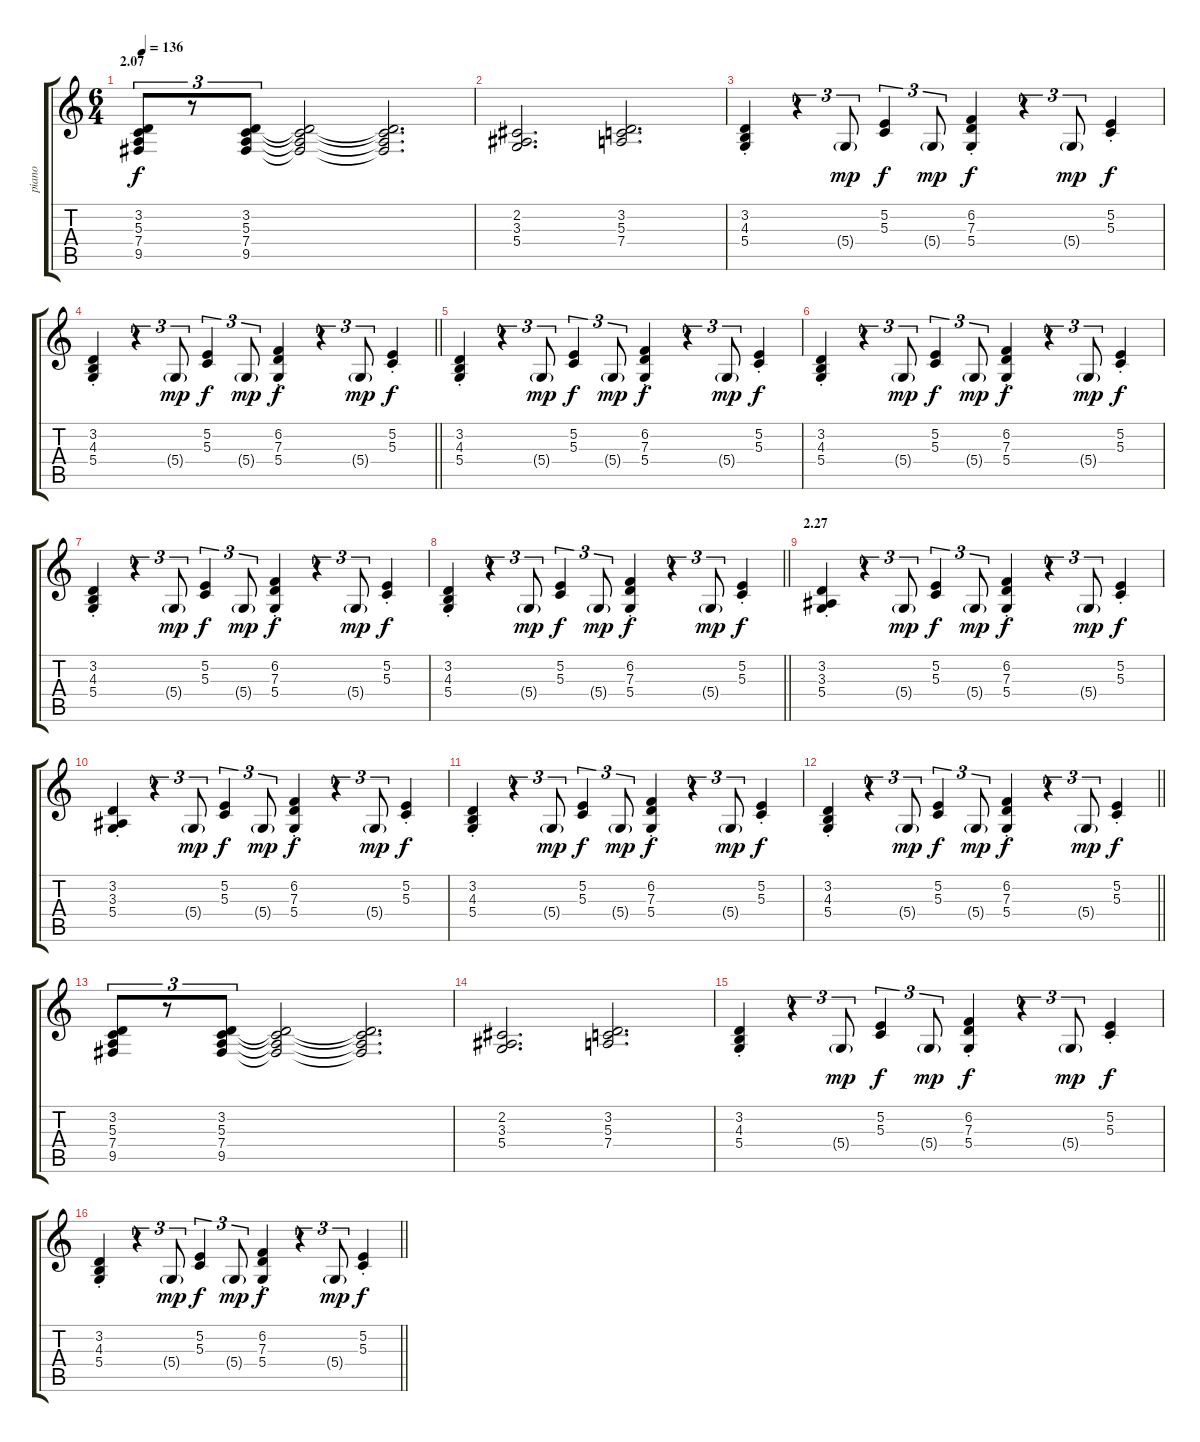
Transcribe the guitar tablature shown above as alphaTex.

\track ("piano" "piano") {instrument acousticgrandpiano}
\staff {score tabs}
\tuning (E4 B3 G3 D3 A2 E2) {hide}
\ts (6 4)
\section ("" "2.07")
\tempo 136
\clef g2
\ks c
(3.2 5.3 7.4 9.5).8{tu (3 2) dy f} r.8{tu (3 2)} (3.2 5.3 7.4 9.5).8{tu (3 2)} (3.2{t} 5.3{t} 7.4{t} 9.5{t}).2 (3.2{t} 5.3{t} 7.4{t} 9.5{t}).2{d} |
(2.2 3.3 5.4).2{d} (3.2 5.3 7.4).2{d} |
(3.2{st} 4.3{st} 5.4{st}).4 r.4{tu (3 2)} 5.4{g}.8{tu (3 2) dy mp} (5.2 5.3).4{tu (3 2) dy f} 5.4{g}.8{tu (3 2) dy mp} (6.2{st} 7.3{st} 5.4{st}).4{dy f} r.4{tu (3 2)} 5.4{g}.8{tu (3 2) dy mp} (5.2{st} 5.3{st}).4{dy f} |
\barLineRight lightlight
(3.2{st} 4.3{st} 5.4{st}).4 r.4{tu (3 2)} 5.4{g}.8{tu (3 2) dy mp} (5.2 5.3).4{tu (3 2) dy f} 5.4{g}.8{tu (3 2) dy mp} (6.2{st} 7.3{st} 5.4{st}).4{dy f} r.4{tu (3 2)} 5.4{g}.8{tu (3 2) dy mp} (5.2{st} 5.3{st}).4{dy f} |
(3.2{st} 4.3{st} 5.4{st}).4 r.4{tu (3 2)} 5.4{g}.8{tu (3 2) dy mp} (5.2 5.3).4{tu (3 2) dy f} 5.4{g}.8{tu (3 2) dy mp} (6.2{st} 7.3{st} 5.4{st}).4{dy f} r.4{tu (3 2)} 5.4{g}.8{tu (3 2) dy mp} (5.2{st} 5.3{st}).4{dy f} |
(3.2{st} 4.3{st} 5.4{st}).4 r.4{tu (3 2)} 5.4{g}.8{tu (3 2) dy mp} (5.2 5.3).4{tu (3 2) dy f} 5.4{g}.8{tu (3 2) dy mp} (6.2{st} 7.3{st} 5.4{st}).4{dy f} r.4{tu (3 2)} 5.4{g}.8{tu (3 2) dy mp} (5.2{st} 5.3{st}).4{dy f} |
(3.2{st} 4.3{st} 5.4{st}).4 r.4{tu (3 2)} 5.4{g}.8{tu (3 2) dy mp} (5.2 5.3).4{tu (3 2) dy f} 5.4{g}.8{tu (3 2) dy mp} (6.2{st} 7.3{st} 5.4{st}).4{dy f} r.4{tu (3 2)} 5.4{g}.8{tu (3 2) dy mp} (5.2{st} 5.3{st}).4{dy f} |
\barLineRight lightlight
(3.2{st} 4.3{st} 5.4{st}).4 r.4{tu (3 2)} 5.4{g}.8{tu (3 2) dy mp} (5.2 5.3).4{tu (3 2) dy f} 5.4{g}.8{tu (3 2) dy mp} (6.2{st} 7.3{st} 5.4{st}).4{dy f} r.4{tu (3 2)} 5.4{g}.8{tu (3 2) dy mp} (5.2{st} 5.3{st}).4{dy f} |
\section ("" "2.27")
(3.2{st} 3.3{st} 5.4{st}).4 r.4{tu (3 2)} 5.4{g}.8{tu (3 2) dy mp} (5.2 5.3).4{tu (3 2) dy f} 5.4{g}.8{tu (3 2) dy mp} (6.2{st} 7.3{st} 5.4{st}).4{dy f} r.4{tu (3 2)} 5.4{g}.8{tu (3 2) dy mp} (5.2{st} 5.3{st}).4{dy f} |
(3.2{st} 3.3{st} 5.4{st}).4 r.4{tu (3 2)} 5.4{g}.8{tu (3 2) dy mp} (5.2 5.3).4{tu (3 2) dy f} 5.4{g}.8{tu (3 2) dy mp} (6.2{st} 7.3{st} 5.4{st}).4{dy f} r.4{tu (3 2)} 5.4{g}.8{tu (3 2) dy mp} (5.2{st} 5.3{st}).4{dy f} |
(3.2{st} 4.3{st} 5.4{st}).4 r.4{tu (3 2)} 5.4{g}.8{tu (3 2) dy mp} (5.2 5.3).4{tu (3 2) dy f} 5.4{g}.8{tu (3 2) dy mp} (6.2{st} 7.3{st} 5.4{st}).4{dy f} r.4{tu (3 2)} 5.4{g}.8{tu (3 2) dy mp} (5.2{st} 5.3{st}).4{dy f} |
\barLineRight lightlight
(3.2{st} 4.3{st} 5.4{st}).4 r.4{tu (3 2)} 5.4{g}.8{tu (3 2) dy mp} (5.2 5.3).4{tu (3 2) dy f} 5.4{g}.8{tu (3 2) dy mp} (6.2{st} 7.3{st} 5.4{st}).4{dy f} r.4{tu (3 2)} 5.4{g}.8{tu (3 2) dy mp} (5.2{st} 5.3{st}).4{dy f} |
(3.2 5.3 7.4 9.5).8{tu (3 2)} r.8{tu (3 2)} (3.2 5.3 7.4 9.5).8{tu (3 2)} (3.2{t} 5.3{t} 7.4{t} 9.5{t}).2 (3.2{t} 5.3{t} 7.4{t} 9.5{t}).2{d} |
(2.2 3.3 5.4).2{d} (3.2 5.3 7.4).2{d} |
(3.2{st} 4.3{st} 5.4{st}).4 r.4{tu (3 2)} 5.4{g}.8{tu (3 2) dy mp} (5.2 5.3).4{tu (3 2) dy f} 5.4{g}.8{tu (3 2) dy mp} (6.2{st} 7.3{st} 5.4{st}).4{dy f} r.4{tu (3 2)} 5.4{g}.8{tu (3 2) dy mp} (5.2{st} 5.3{st}).4{dy f} |
\barLineRight lightlight
(3.2{st} 4.3{st} 5.4{st}).4 r.4{tu (3 2)} 5.4{g}.8{tu (3 2) dy mp} (5.2 5.3).4{tu (3 2) dy f} 5.4{g}.8{tu (3 2) dy mp} (6.2{st} 7.3{st} 5.4{st}).4{dy f} r.4{tu (3 2)} 5.4{g}.8{tu (3 2) dy mp} (5.2{st} 5.3{st}).4{dy f}
